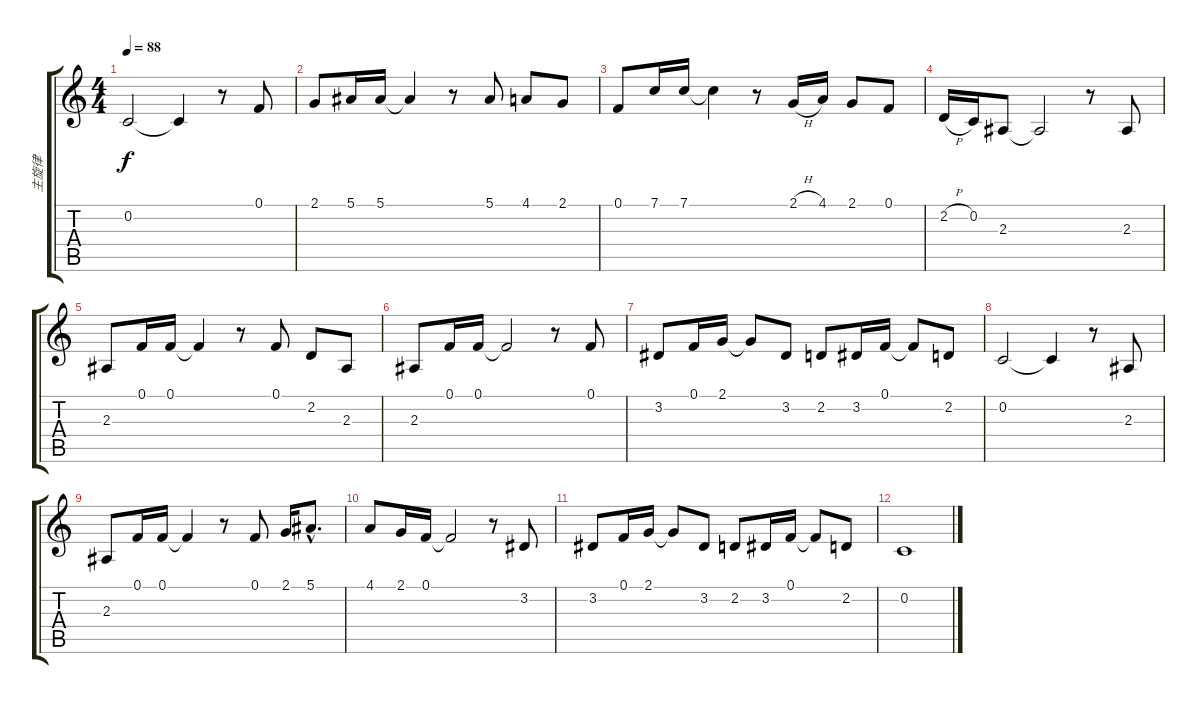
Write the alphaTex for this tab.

\track ("主旋律" "主旋律") {instrument harmonica}
\staff {score tabs}
\tuning (F4 C4 Ab3 Eb3 Bb2 F2) {hide}
\ts (4 4)
\tempo 88
\clef g2
\ks c
0.2.2{dy f} 0.2{t}.4 r.8 0.1.8 |
2.1.8 5.1.16 5.1.16 5.1{t}.4 r.8 5.1.8 4.1.8 2.1.8 |
0.1.8 7.1.16 7.1.16 7.1{t}.4 r.8 2.1{h}.16 4.1.16 2.1.8 0.1.8 |
2.2{h}.16 0.2.16 2.3.8 2.3{t}.2 r.8 2.3.8 |
2.3.8 0.1.16 0.1.16 0.1{t}.4 r.8 0.1.8 2.2.8 2.3.8 |
2.3.8 0.1.16 0.1.16 0.1{t}.2 r.8 0.1.8 |
3.2.8 0.1.16 2.1.16 2.1{t}.8 3.2.8 2.2.8 3.2.16 0.1.16 0.1{t}.8 2.2.8 |
0.2.2 0.2{t}.4 r.8 2.3.8 |
2.3.8 0.1.16 0.1.16 0.1{t}.4 r.8 0.1.8 2.1.16 5.1{hac}.8{d} |
4.1.8 2.1.16 0.1.16 0.1{t}.2 r.8 3.2.8 |
3.2.8 0.1.16 2.1.16 2.1{t}.8 3.2.8 2.2.8 3.2.16 0.1.16 0.1{t}.8 2.2.8 |
0.2.1
